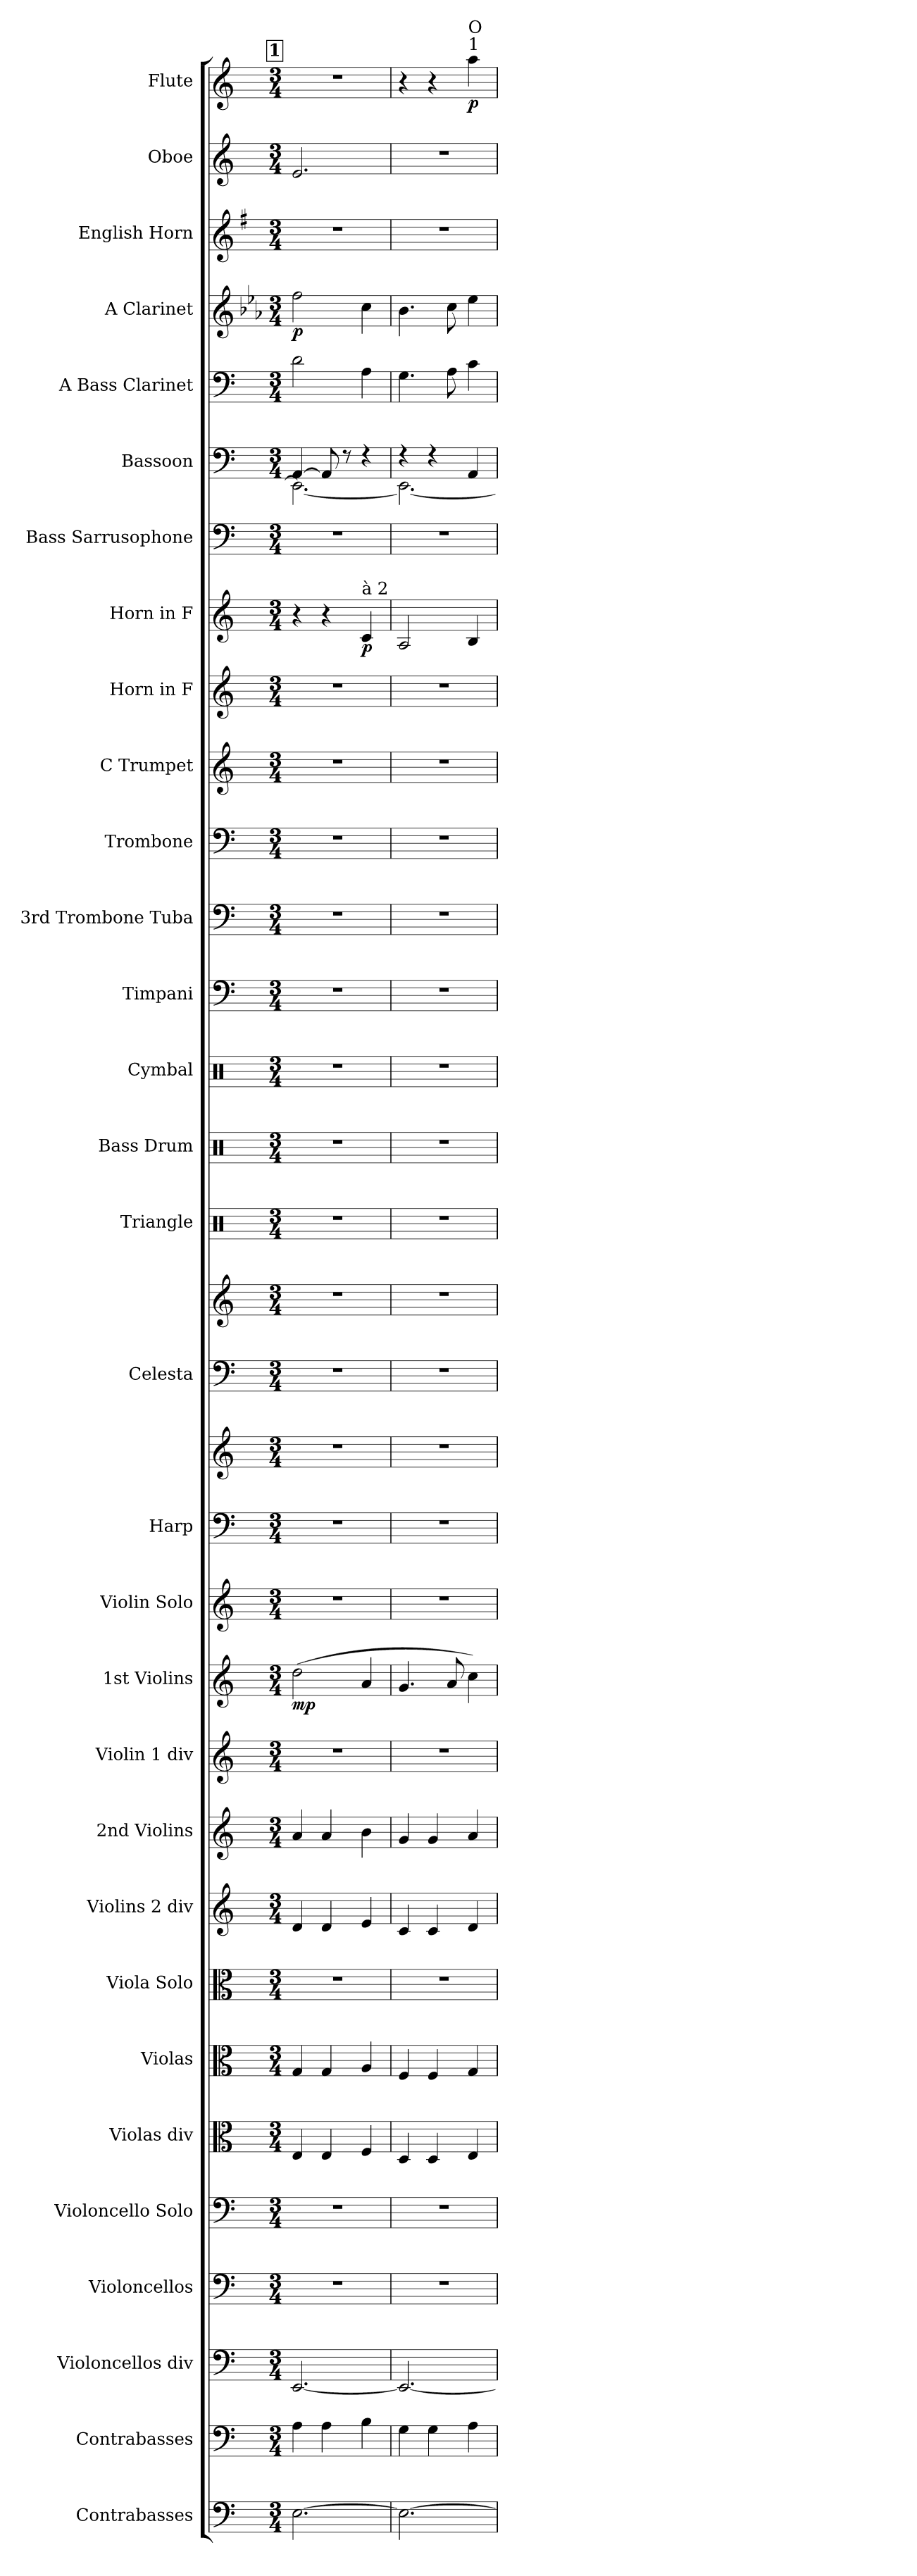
**kern	**kern	**kern	**kern	**kern	**kern	**kern	**kern	**kern	**kern	**kern	**kern	**dynam	**kern	**kern	**kern	**kern	**kern	**kern	**kern	**kern	**kern	**kern	**kern	**kern	**kern	**kern	**dynam	**kern	**kern	**kern	**kern	**dynam	**kern	**kern	**kern	**dynam
*part31	*part30	*part29	*part28	*part27	*part26	*part25	*part24	*part23	*part22	*part21	*part20	*part20	*part19	*part18	*part18	*part17	*part17	*part16	*part15	*part14	*part13	*part12	*part11	*part10	*part9	*part8	*part8	*part7	*part6	*part5	*part4	*part4	*part3	*part2	*part1	*part1
*staff33	*staff32	*staff31	*staff30	*staff29	*staff28	*staff27	*staff26	*staff25	*staff24	*staff23	*staff22	*staff22	*staff21	*staff20	*staff19	*staff18	*staff17	*staff16	*staff15	*staff14	*staff13	*staff12	*staff11	*staff10	*staff9	*staff8	*staff8	*staff7	*staff6	*staff5	*staff4	*staff4	*staff3	*staff2	*staff1	*staff1
*I"Contrabasses	*I"Contrabasses	*I"Violoncellos div	*I"Violoncellos	*I"Violoncello Solo	*I"Violas div	*I"Violas	*I"Viola Solo	*I"Violins 2 div	*I"2nd Violins	*I"Violin 1 div	*I"1st Violins	*	*I"Violin Solo	*I"Harp	*	*I"Celesta	*	*I"Triangle	*I"Bass Drum	*I"Cymbal	*I"Timpani	*I"3rd Trombone  Tuba	*I"Trombone	*I"C Trumpet	*I"Horn in F	*I"Horn in F	*	*I"Bass Sarrusophone	*I"Bassoon	*I"A Bass Clarinet	*I"A Clarinet	*	*I"English Horn	*I"Oboe	*I"Flute	*
*	*I'Cbs.	*I'Vcs. div	*I'Vcs.	*I'Vc. solo	*I'Vlas. div	*I'Vlas.	*I'Vla. Solo	*I'Vlns. 2 div	*I'Vln. 2	*I'Vln 1 div	*I'Vln.  1	*	*I'Vln. Solo	*I'Hrp.	*	*I'Cel.	*	*I'Trgl.	*I'B. Dr.	*I'Cym.	*I'Timp.	*	*I'Tbn.	*I'C Tpt.	*	*	*	*I'B. Sar.	*I'Bsn.	*I'A B. Cl.	*I'A Cl.	*	*I'E. Hn.	*I'Ob.	*I'Fl.	*
*clefF4	*clefF4	*clefF4	*clefF4	*clefF4	*clefC3	*clefC3	*clefC3	*clefG2	*clefG2	*clefG2	*clefG2	*	*clefG2	*clefF4	*clefG2	*clefF4	*clefG2	*clefX	*clefX	*clefX	*clefF4	*clefF4	*clefF4	*clefG2	*clefG2	*clefG2	*	*clefF4	*clefF4	*clefF4	*clefG2	*	*clefG2	*clefG2	*clefG2	*
*ITrd7c12	*ITrd7c12	*	*	*	*	*	*	*	*	*	*	*	*	*	*	*ITrd-7c-12	*ITrd-7c-12	*	*	*	*	*	*	*	*ITrd4c7	*ITrd4c7	*	*ITrd7c12	*	*ITrd9c15	*ITrd2c3	*	*ITrd4c7	*	*	*
*k[]	*k[]	*k[]	*k[]	*k[]	*k[]	*k[]	*k[]	*k[]	*k[]	*k[]	*k[]	*	*k[]	*k[]	*k[]	*k[]	*k[]	*k[]	*k[]	*k[]	*k[]	*k[]	*k[]	*k[]	*k[b-]	*k[b-]	*	*k[]	*k[]	*k[]	*k[]	*	*k[]	*k[]	*k[]	*
*M3/4	*M3/4	*M3/4	*M3/4	*M3/4	*M3/4	*M3/4	*M3/4	*M3/4	*M3/4	*M3/4	*M3/4	*	*M3/4	*M3/4	*M3/4	*M3/4	*M3/4	*M3/4	*M3/4	*M3/4	*M3/4	*M3/4	*M3/4	*M3/4	*M3/4	*M3/4	*	*M3/4	*M3/4	*M3/4	*M3/4	*	*M3/4	*M3/4	*M3/4	*
!!LO:REH:place=s1:a:B:fs=14:t=1
=7	=7	=7	=7	=7	=7	=7	=7	=7	=7	=7	=7	=7	=7	=7	=7	=7	=7	=7	=7	=7	=7	=7	=7	=7	=7	=7	=7	=7	=7	=7	=7	=7	=7	=7	=7	=7
*	*	*	*	*	*	*	*	*	*	*	*	*	*	*	*	*	*	*	*	*	*	*	*	*	*	*	*	*	*^	*	*	*	*	*	*	*
!	!	!	!	!	!	!	!	!	!	!	!	!LO:DY:b	!	!	!	!	!	!	!	!	!	!	!	!	!	!	!	!	!	!	!	!	!LO:DY:b	!	!	!	!
[2.EE\	4AA\	[2.EE/	2.r	2.r	4E/	4G/	2.r	4d/	4a/	2.r	(>2dd\	mp	2.r	2.r	2.r	2.r	2.r	2.r	2.r	2.r	2.r	2.r	2.r	2.r	2.r	4r	.	2.r	[4AA/	2.EE\_	2D\	2dd\	p	2.r	2.e/	2.r	.
.	4AA\	.	.	.	4E/	4G/	.	4d/	4a/	.	.	.	.	.	.	.	.	.	.	.	.	.	.	.	.	4r	.	.	8AA/]	.	.	.	.	.	.	.	.
.	.	.	.	.	.	.	.	.	.	.	.	.	.	.	.	.	.	.	.	.	.	.	.	.	.	.	.	.	8r	.	.	.	.	.	.	.	.
!	!	!	!	!	!	!	!	!	!	!	!	!	!	!	!	!	!	!	!	!	!	!	!	!	!	!LO:TX:a:t=à 2	!	!	!	!	!	!	!	!	!	!	!
!	!	!	!	!	!	!	!	!	!	!	!	!	!	!	!	!	!	!	!	!	!	!	!	!	!	!	!LO:DY:b	!	!	!	!	!	!	!	!	!	!
.	4BB\	.	.	.	4F/	4A/	.	4e/	4b\	.	4a/	.	.	.	.	.	.	.	.	.	.	.	.	.	.	4F/	p	.	4r	.	4AA\	4a\	.	.	.	.	.
=8	=8	=8	=8	=8	=8	=8	=8	=8	=8	=8	=8	=8	=8	=8	=8	=8	=8	=8	=8	=8	=8	=8	=8	=8	=8	=8	=8	=8	=8	=8	=8	=8	=8	=8	=8	=8	=8
2.EE\_	4GG\	2.EE/_	2.r	2.r	4D/	4F/	2.r	4c/	4g/	2.r	4.g/	.	2.r	2.r	2.r	2.r	2.r	2.r	2.r	2.r	2.r	2.r	2.r	2.r	2.r	2D/	.	2.r	4r	2.EE\_	4.GG\	4.g\	.	2.r	2.r	4r	.
.	4GG\	.	.	.	4D/	4F/	.	4c/	4g/	.	.	.	.	.	.	.	.	.	.	.	.	.	.	.	.	.	.	.	4r	.	.	.	.	.	.	4r	.
.	.	.	.	.	.	.	.	.	.	.	8a/	.	.	.	.	.	.	.	.	.	.	.	.	.	.	.	.	.	.	.	8AA\	8a\	.	.	.	.	.
!	!	!	!	!	!	!	!	!	!	!	!	!	!	!	!	!	!	!	!	!	!	!	!	!	!	!	!	!	!	!	!	!	!	!	!	!LO:TX:a:t=1	!
!	!	!	!	!	!	!	!	!	!	!	!	!	!	!	!	!	!	!	!	!	!	!	!	!	!	!	!	!	!	!	!	!	!	!	!	!LO:TX:a:t=O	!
!	!	!	!	!	!	!	!	!	!	!	!	!	!	!	!	!	!	!	!	!	!	!	!	!	!	!	!	!	!	!	!	!	!	!	!	!	!LO:DY:b
.	4AA\	.	.	.	4E/	4G/	.	4d/	4a/	.	4cc\)	.	.	.	.	.	.	.	.	.	.	.	.	.	.	4E/	.	.	4AA/	.	4C\	4cc\	.	.	.	4aa\	p
*	*	*	*	*	*	*	*	*	*	*	*	*	*	*	*	*	*	*	*	*	*	*	*	*	*	*	*	*	*v	*v	*	*	*	*	*	*	*
=	=	=	=	=	=	=	=	=	=	=	=	=	=	=	=	=	=	=	=	=	=	=	=	=	=	=	=	=	=	=	=	=	=	=	=	=
*-	*-	*-	*-	*-	*-	*-	*-	*-	*-	*-	*-	*-	*-	*-	*-	*-	*-	*-	*-	*-	*-	*-	*-	*-	*-	*-	*-	*-	*-	*-	*-	*-	*-	*-	*-	*-
